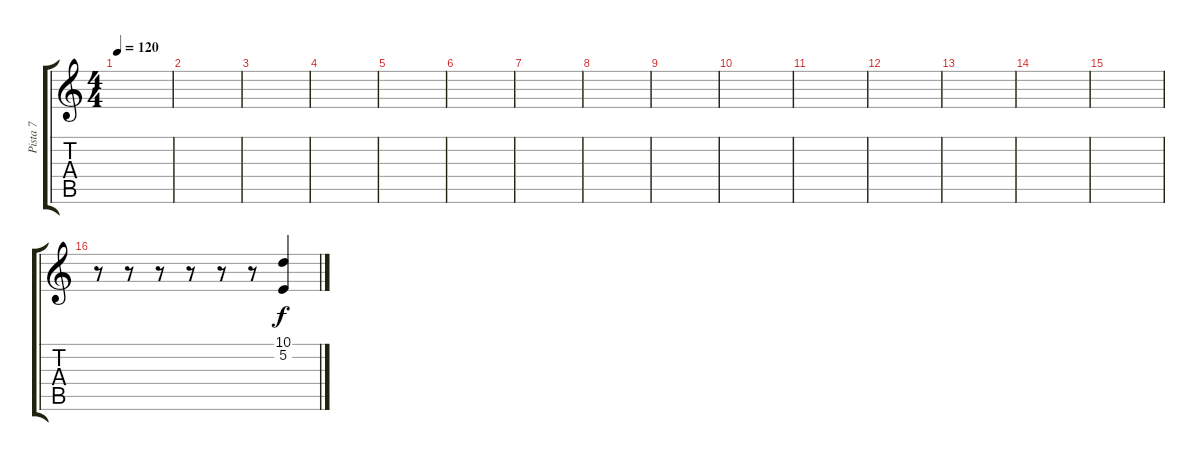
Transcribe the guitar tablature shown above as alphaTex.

\track ("Pista 7" "Pista 7") {instrument stringensemble1}
\staff {score tabs}
\tuning (E4 B3 G3 D3 A2 E2) {hide}
\ts (4 4)
\tempo 120
\clef g2
\ks c
|
|
|
|
|
|
|
|
|
|
|
|
|
|
|
r.8 r.8 r.8 r.8 r.8 r.8 (10.1{ss} 5.2).4
